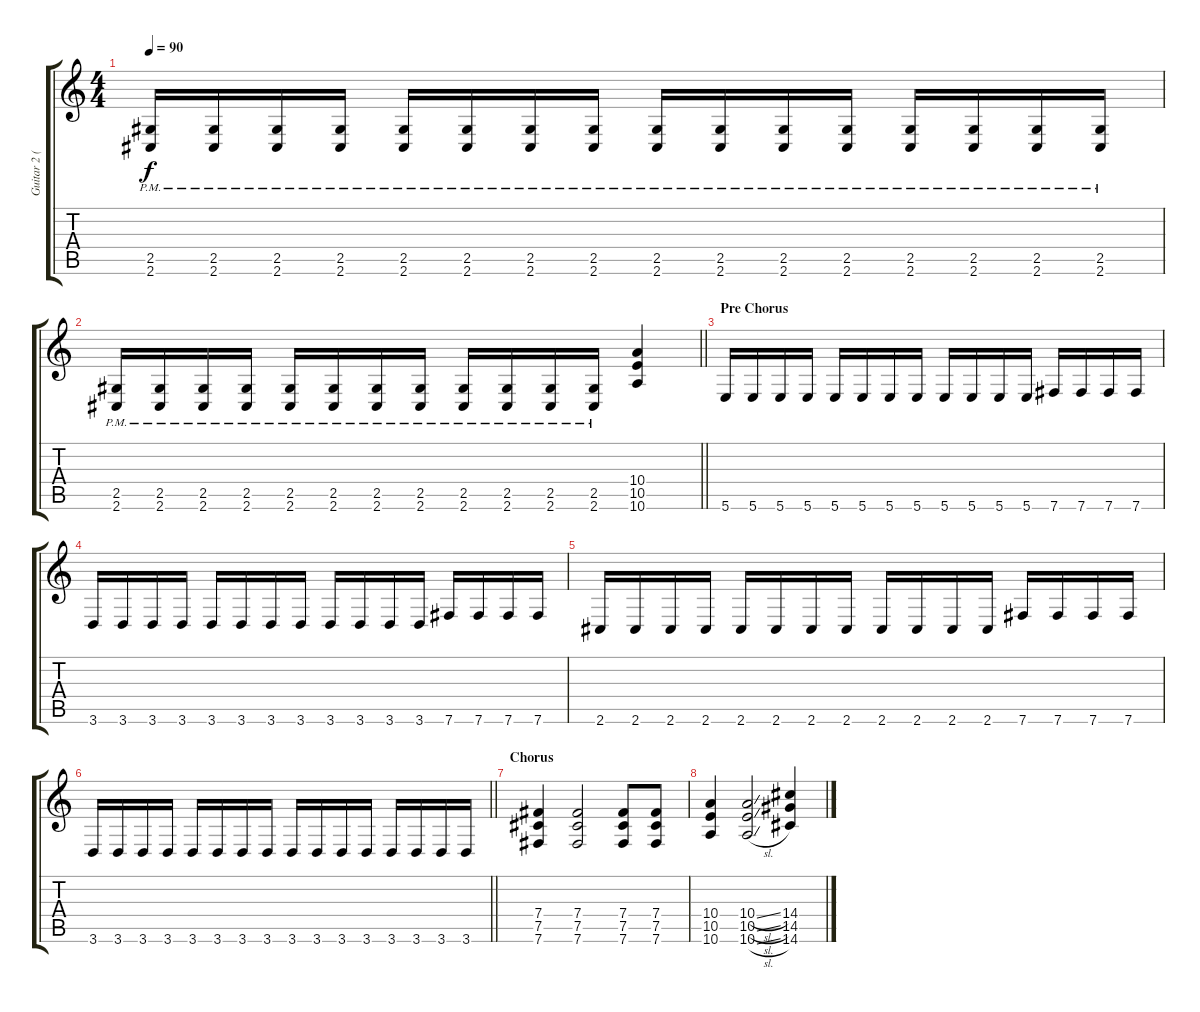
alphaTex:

\track ("Guitar 2 (Don Clark) Rythem" "Guitar 2 (") {instrument distortionguitar}
\staff {score tabs}
\tuning (Db4 Ab3 E3 B2 Gb2 B1) {hide}
\ts (4 4)
\tempo 90
\clef g2
\ks c
(2.5 2.6{pm}).16{dy f} (2.5 2.6{pm}).16 (2.5 2.6{pm}).16 (2.5 2.6{pm}).16 (2.5 2.6{pm}).16 (2.5 2.6{pm}).16 (2.5 2.6{pm}).16 (2.5 2.6{pm}).16 (2.5 2.6{pm}).16 (2.5 2.6{pm}).16 (2.5 2.6{pm}).16 (2.5 2.6{pm}).16 (2.5{pm} 2.6).16 (2.5{pm} 2.6).16 (2.5{pm} 2.6).16 (2.5{pm} 2.6).16 |
\barLineRight lightlight
(2.5{pm} 2.6).16 (2.5{pm} 2.6).16 (2.5{pm} 2.6).16 (2.5{pm} 2.6).16 (2.5{pm} 2.6).16 (2.5{pm} 2.6).16 (2.5{pm} 2.6).16 (2.5{pm} 2.6).16 (2.5{pm} 2.6).16 (2.5{pm} 2.6).16 (2.5{pm} 2.6).16 (2.5{pm} 2.6).16 (10.4 10.5 10.6).4 |
\section ("" "Pre Chorus")
5.6.16 5.6.16 5.6.16 5.6.16 5.6.16 5.6.16 5.6.16 5.6.16 5.6.16 5.6.16 5.6.16 5.6.16 7.6.16 7.6.16 7.6.16 7.6.16 |
3.6.16 3.6.16 3.6.16 3.6.16 3.6.16 3.6.16 3.6.16 3.6.16 3.6.16 3.6.16 3.6.16 3.6.16 7.6.16 7.6.16 7.6.16 7.6.16 |
2.6.16 2.6.16 2.6.16 2.6.16 2.6.16 2.6.16 2.6.16 2.6.16 2.6.16 2.6.16 2.6.16 2.6.16 7.6.16 7.6.16 7.6.16 7.6.16 |
\barLineRight lightlight
3.6.16 3.6.16 3.6.16 3.6.16 3.6.16 3.6.16 3.6.16 3.6.16 3.6.16 3.6.16 3.6.16 3.6.16 3.6.16 3.6.16 3.6.16 3.6.16 |
\section ("" "Chorus")
(7.4 7.5 7.6).4 (7.4 7.5 7.6).2 (7.4 7.5 7.6).8 (7.4 7.5 7.6).8 |
(10.4 10.5 10.6).4 (10.4{sl} 10.5{sl} 10.6{sl}).2 (14.4{sl} 14.5{sl} 14.6{sl}).4
